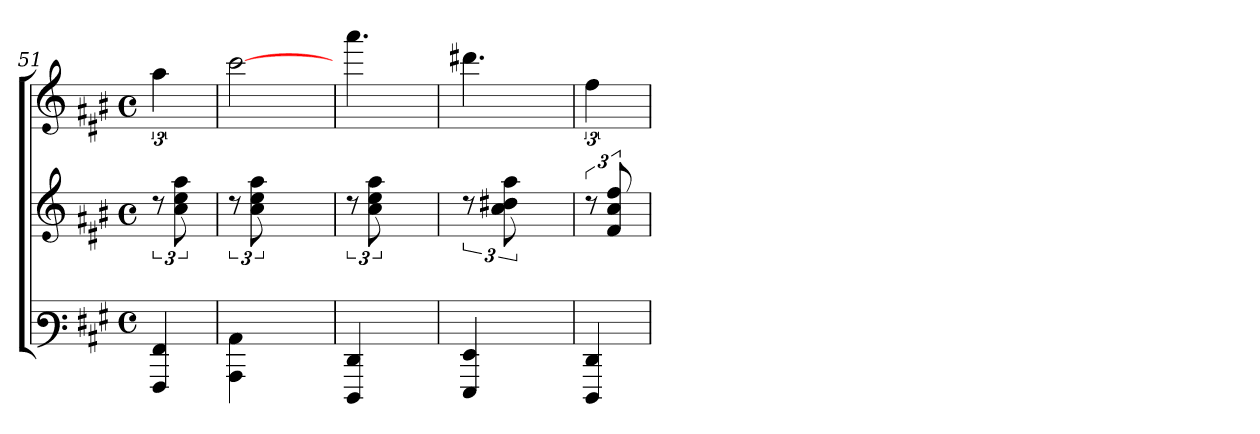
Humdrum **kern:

**kern	**kern	**kern
*part2	*part2	*part1
*staff3	*staff2	*staff1
*I'Pno	*	*I'V
!!LO:LB:g=z
*clefF3	*clefG3	*clefG3
*k[f#c#g#]	*k[f#c#g#]	*k[f#c#g#]
*M4/4	*M4/4	*M4/4
*met(c)	*met(c)	*met(c)
=51	=51	=51
4AAA/ 4AA/	12rb	6ff#\
.	12a\ 12cc#\ 12ff#\L	.
.	12ryy	12ryy
=52	=52	=52
4CC#\ 4C#\	12rb	[>2aa\
.	12a\ 12cc#\ 12ff#\L	.
.	3ryy	.
4ryy	.	.
!!LO:LB:g=z
=53	=53	=53
4FFF#/ 4FF#/	12rb	4.fff#\
.	12a\ 12cc#\ 12ff#\L	.
.	24%5ryy	.
8ryy	.	.
=54	=54	=54
4GGG#/ 4GG#/	12rb	4.bb#X\
.	12a\ 12b#X\ 12ff#\L	.
.	24%5ryy	.
8ryy	.	.
!!LO:LB:g=z
=55	=55	=55
4FFF#/ 4FF#/	12rb	6dd\
.	12d/ 12a/ 12dd/L	.
.	12ryy	12ryy
=	=	=
*-	*-	*-
